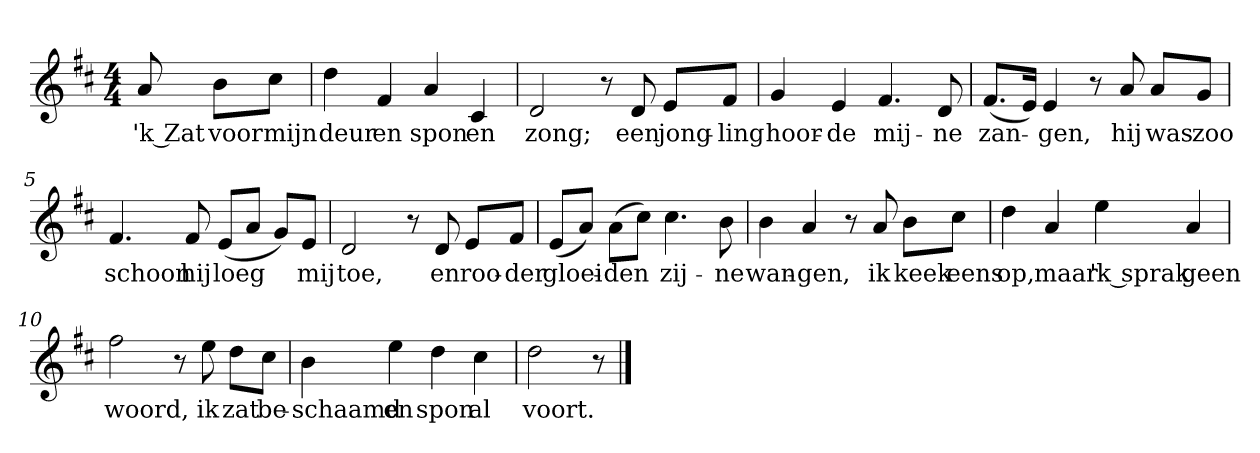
**kern	**text
*part1	*part1
*staff1	*staff1
*clefG2	*
*k[f#c#]	*
*D:	*
*M4/4	*
*MM120	*
=	=
8a	'k Zat
8b\L	voor
8cc#\J	mijn
=1	=1
4dd	deur
4f#	en
4a	spon
4c#	en
=2	=2
2d	zong;
8r	.
8d	een
8e/L	jong-
8f#/J	-ling
=3	=3
4g	hoor-
4e	-de
4.f#	mij-
8d	-ne
=4	=4
(8.f#/L	zan-
16e/Jk)	.
4e	-gen,
8r	.
8a	hij
8a/L	was
8g/J	zoo
=5	=5
4.f#	schoon
8f#	hij
(8e/L	loeg
8a/J	.
8g/L)	.
8e/J	mij
=6	=6
2d	toe,
8r	.
8d	en
8e/L	roo-
8f#/J	-der
=7	=7
(8e/L	gloei-
8a/J)	.
(8a\L	-den
8cc#\J)	.
4.cc#	zij-
8b	-ne
=8	=8
4b	wan-
4a	-gen,
8r	.
8a	ik
8b\L	keek
8cc#\J	eens
=9	=9
4dd	op,
4a	maar
4ee	'k sprak
4a	geen
=10	=10
2ff#	woord,
8r	.
8ee	ik
8dd\L	zat
8cc#\J	be-
=11	=11
4b	-schaamd
4ee	en
4dd	spon
4cc#	al
=12	=12
2dd	voort.
8r	.
==	==
*-	*-
